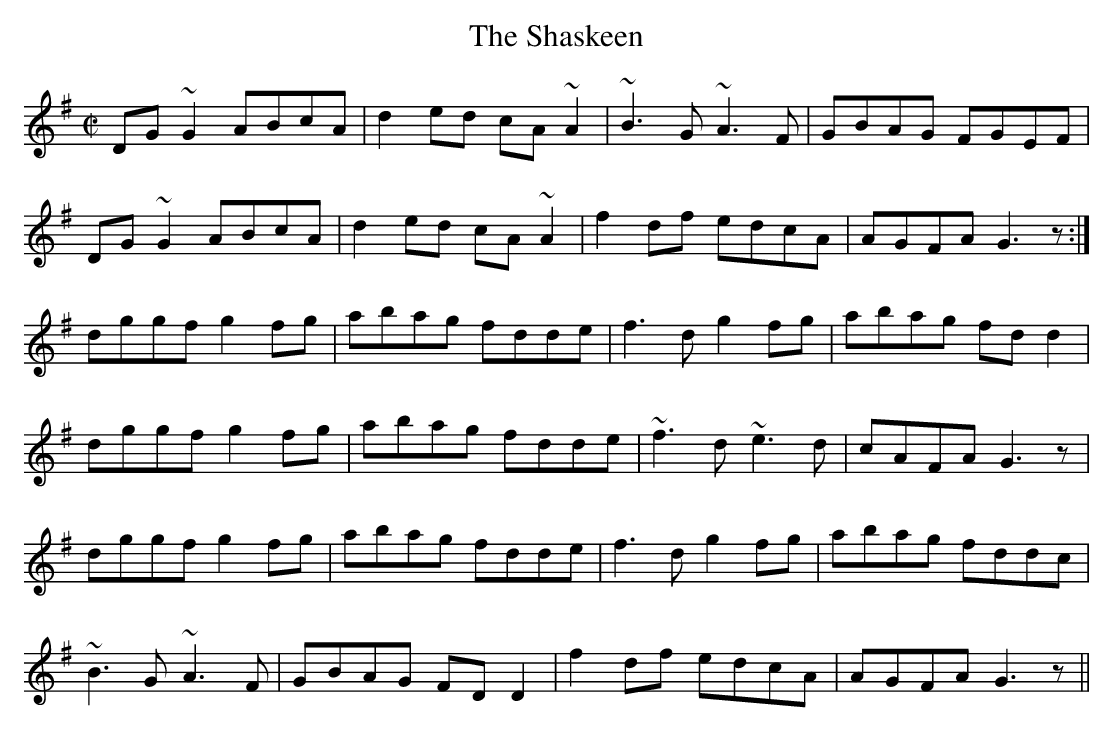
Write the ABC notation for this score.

X:1
T:Shaskeen, The
M:C|
E:11
K:G
DG ~G2 ABcA|d2ed  cA ~A2|~B3 G~A3 F|GBAG FGEF|*
DG ~G2 ABcA|d2ed  cA ~A2|f2df edcA|AGFA G3 z:|*
dggfg2 fg|abag fdde|f3d g2 fg|abag fd d2|*
dggfg2 fg|abag fdde|~f3 d ~e3d|cAFA G3 z |*
dggfg2 fg|abag fdde|f3d g2 fg|abag fddc|*
~B3 G ~A3F|GBAG FD D2|f2 df edcA|AGFA G3 z||**

\break
